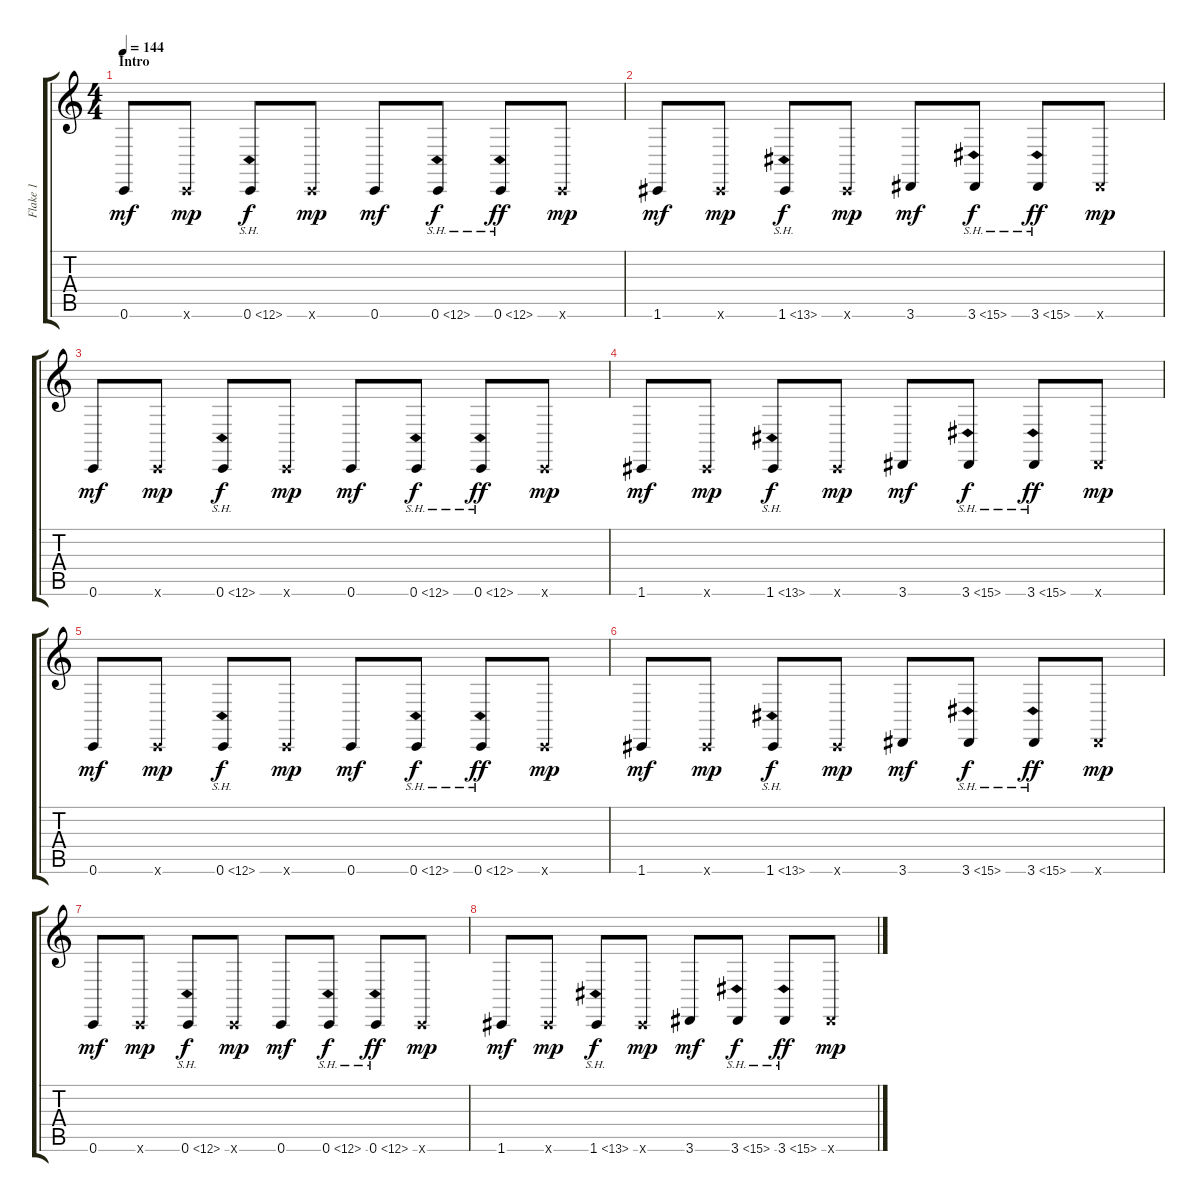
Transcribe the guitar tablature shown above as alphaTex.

\track ("Flake 1" "Flake 1") {instrument lead8bassandlead}
\staff {score tabs}
\tuning (D4 A3 F3 C3 G2 C2) {hide}
\ts (4 4)
\section ("" "Intro")
\tempo 144
\clef g2
\ks c
0.6.8{dy mf instrument lead8bassandlead} 0.6{x}.8{dy mp} 0.6{sh 12}.8{dy f} 0.6{x}.8{dy mp} 0.6.8{dy mf} 0.6{sh 12}.8{dy f} 0.6{sh 12}.8{dy ff} 0.6{x}.8{dy mp} |
1.6.8{dy mf} 1.6{x}.8{dy mp} 1.6{sh 12}.8{dy f} 1.6{x}.8{dy mp} 3.6.8{dy mf} 3.6{sh 12}.8{dy f} 3.6{sh 12}.8{dy ff} 3.6{x}.8{dy mp} |
0.6.8{dy mf} 0.6{x}.8{dy mp} 0.6{sh 12}.8{dy f} 0.6{x}.8{dy mp} 0.6.8{dy mf} 0.6{sh 12}.8{dy f} 0.6{sh 12}.8{dy ff} 0.6{x}.8{dy mp} |
1.6.8{dy mf} 1.6{x}.8{dy mp} 1.6{sh 12}.8{dy f} 1.6{x}.8{dy mp} 3.6.8{dy mf} 3.6{sh 12}.8{dy f} 3.6{sh 12}.8{dy ff} 3.6{x}.8{dy mp} |
0.6.8{dy mf} 0.6{x}.8{dy mp} 0.6{sh 12}.8{dy f} 0.6{x}.8{dy mp} 0.6.8{dy mf} 0.6{sh 12}.8{dy f} 0.6{sh 12}.8{dy ff} 0.6{x}.8{dy mp} |
1.6.8{dy mf} 1.6{x}.8{dy mp} 1.6{sh 12}.8{dy f} 1.6{x}.8{dy mp} 3.6.8{dy mf} 3.6{sh 12}.8{dy f} 3.6{sh 12}.8{dy ff} 3.6{x}.8{dy mp} |
0.6.8{dy mf} 0.6{x}.8{dy mp} 0.6{sh 12}.8{dy f} 0.6{x}.8{dy mp} 0.6.8{dy mf} 0.6{sh 12}.8{dy f} 0.6{sh 12}.8{dy ff} 0.6{x}.8{dy mp} |
1.6.8{dy mf} 1.6{x}.8{dy mp} 1.6{sh 12}.8{dy f} 1.6{x}.8{dy mp} 3.6.8{dy mf} 3.6{sh 12}.8{dy f} 3.6{sh 12}.8{dy ff} 3.6{x}.8{dy mp}
